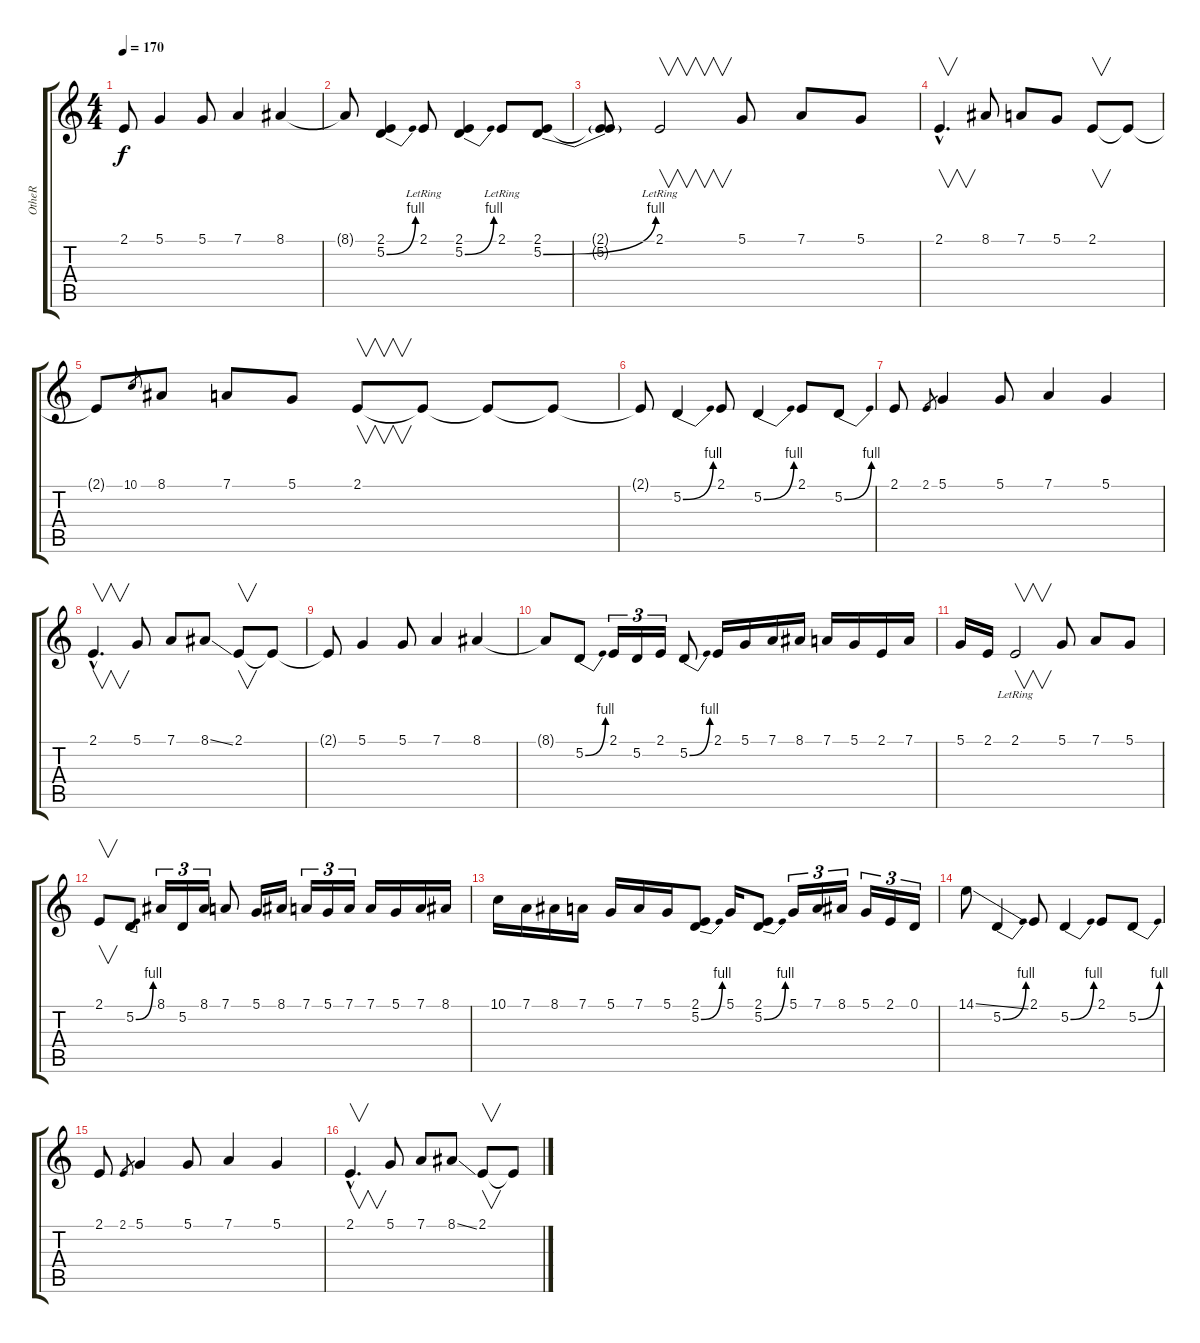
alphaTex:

\track ("OtheR" "OtheR") {instrument acousticgrandpiano}
\staff {score tabs}
\tuning (D4 A3 F3 C3 G2 C2) {hide}
\ts (4 4)
\tempo 170
\clef g2
\ks c
2.1{t}.8{dy f} 5.1.4 5.1.8 7.1.4 8.1.4 |
8.1{t}.8 (2.1 5.2{be (bend 0 0 60 4)}).4 2.1{lr}.8 (2.1 5.2{be (bend 0 0 60 4)}).4 2.1{lr}.8 (2.1 5.2{be (bend 0 0 60 4)}).8 |
(2.1{t} 5.2{t}).8 2.1{lr}.2{v} 5.1.8 7.1.8 5.1.8 |
2.1{hac}.4{v d} 8.1.8 7.1.8 5.1.8 2.1.8{v} 2.1{t}.8 |
2.1{t}.8 10.1.8{gr} 8.1.8 7.1.8 5.1.8 2.1.8{v} 2.1{t}.8 2.1{t}.8 2.1{t}.8 |
2.1{t}.8 5.2{be (bend 0 0 60 4)}.4 2.1.8 5.2{be (bend 0 0 60 4)}.4 2.1.8 5.2{be (bend 0 0 60 4)}.8 |
2.1.8 2.1.8{gr} 5.1.4 5.1.8 7.1.4 5.1.4 |
2.1{hac}.4{v d} 5.1.8 7.1.8 8.1{ss}.8 2.1.8{v} 2.1{t}.8 |
2.1{t}.8 5.1.4 5.1.8 7.1.4 8.1.4 |
8.1{t}.8 5.2{be (bend 0 0 60 4)}.8 2.1.16{tu (3 2)} 5.2.16{tu (3 2)} 2.1.16{tu (3 2)} 5.2{be (bend 0 0 60 4)}.8 2.1.16 5.1.16 7.1.16 8.1.16 7.1.16 5.1.16 2.1.16 7.1.16 |
5.1.16 2.1.16 2.1{lr}.2{v} 5.1.8 7.1.8 5.1.8 |
2.1.8{v} 5.2{be (bend 0 0 60 4)}.8 8.1.16{tu (3 2)} 5.2.16{tu (3 2)} 8.1.16{tu (3 2)} 7.1.8 5.1.16 8.1.16 7.1.16{tu (3 2)} 5.1.16{tu (3 2)} 7.1.16{tu (3 2)} 7.1.16 5.1.16 7.1.16 8.1.16 |
10.1.16 7.1.16 8.1.16 7.1.16 5.1.16 7.1.16 5.1.16 (2.1 5.2{be (bend 0 0 60 4)}).8 5.1.16 (2.1 5.2{be (bend 0 0 60 4)}).8 5.1.16{tu (3 2)} 7.1.16{tu (3 2)} 8.1.16{tu (3 2)} 5.1.16{tu (3 2)} 2.1.16{tu (3 2)} 0.1.16{tu (3 2)} |
14.1{ss}.8 5.2{be (bend 0 0 60 4)}.4 2.1.8 5.2{be (bend 0 0 60 4)}.4 2.1.8 5.2{be (bend 0 0 60 4)}.8 |
2.1.8 2.1.8{gr} 5.1.4 5.1.8 7.1.4 5.1.4 |
2.1{hac}.4{v d} 5.1.8 7.1.8 8.1{ss}.8 2.1.8{v} 2.1{t}.8
